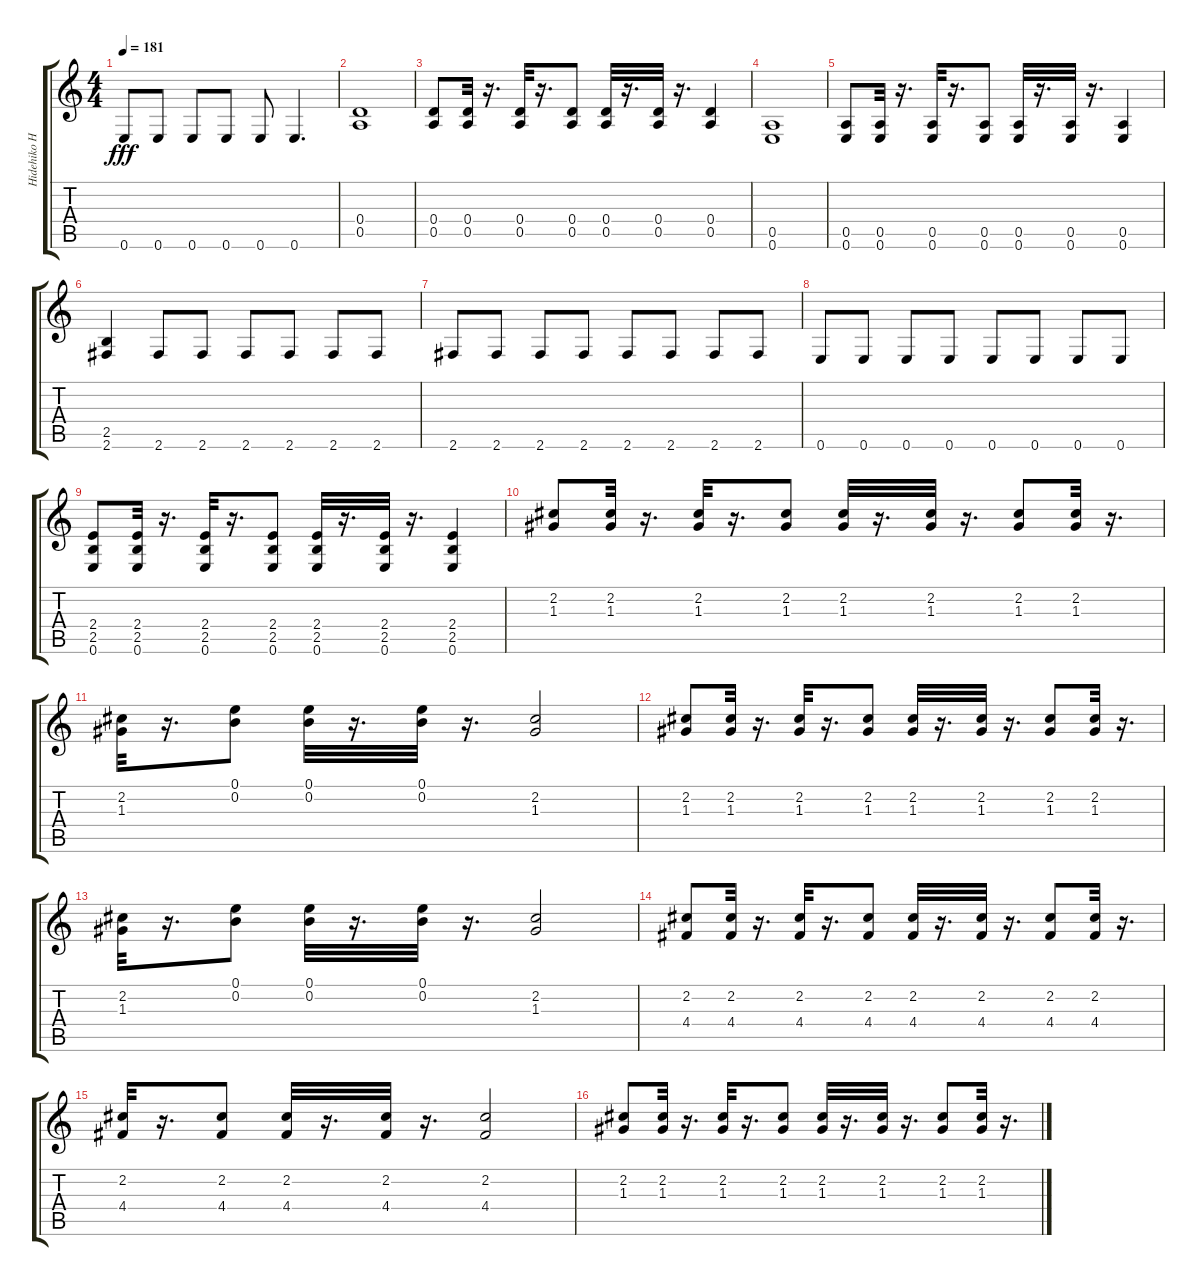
\track ("Hidehiko Hoshino" "Hidehiko H") {instrument distortionguitar}
\staff {score tabs}
\tuning (E4 B3 G3 D3 A2 E2) {hide}
\ts (4 4)
\tempo 181
\clef g2
\ks c
0.6.8{dy fff} 0.6.8 0.6.8 0.6.8 0.6.8 0.6.4{d} |
(0.4 0.5).1 |
(0.4 0.5).8 (0.4 0.5).32 r.16{d} (0.4 0.5).32 r.16{d} (0.4 0.5).8 (0.4 0.5).32 r.16{d} (0.4 0.5).32 r.16{d} (0.4 0.5).4 |
(0.5 0.6).1 |
(0.5 0.6).8 (0.5 0.6).32 r.16{d} (0.5 0.6).32 r.16{d} (0.5 0.6).8 (0.5 0.6).32 r.16{d} (0.5 0.6).32 r.16{d} (0.5 0.6).4 |
(2.5 2.6).4 2.6.8 2.6.8 2.6.8 2.6.8 2.6.8 2.6.8 |
2.6.8 2.6.8 2.6.8 2.6.8 2.6.8 2.6.8 2.6.8 2.6.8 |
0.6.8 0.6.8 0.6.8 0.6.8 0.6.8 0.6.8 0.6.8 0.6.8 |
(2.4 2.5 0.6).8 (2.4 2.5 0.6).32 r.16{d} (2.4 2.5 0.6).32 r.16{d} (2.4 2.5 0.6).8 (2.4 2.5 0.6).32 r.16{d} (2.4 2.5 0.6).32 r.16{d} (2.4 2.5 0.6).4 |
(2.2 1.3).8 (2.2 1.3).32 r.16{d} (2.2 1.3).32 r.16{d} (2.2 1.3).8 (2.2 1.3).32 r.16{d} (2.2 1.3).32 r.16{d} (2.2 1.3).8 (2.2 1.3).32 r.16{d} |
(2.2 1.3).32 r.16{d} (0.1 0.2).8 (0.1 0.2).32 r.16{d} (0.1 0.2).32 r.16{d} (2.2 1.3).2 |
(2.2 1.3).8 (2.2 1.3).32 r.16{d} (2.2 1.3).32 r.16{d} (2.2 1.3).8 (2.2 1.3).32 r.16{d} (2.2 1.3).32 r.16{d} (2.2 1.3).8 (2.2 1.3).32 r.16{d} |
(2.2 1.3).32 r.16{d} (0.1 0.2).8 (0.1 0.2).32 r.16{d} (0.1 0.2).32 r.16{d} (2.2 1.3).2 |
(2.2 4.4).8 (2.2 4.4).32 r.16{d} (2.2 4.4).32 r.16{d} (2.2 4.4).8 (2.2 4.4).32 r.16{d} (2.2 4.4).32 r.16{d} (2.2 4.4).8 (2.2 4.4).32 r.16{d} |
(2.2 4.4).32 r.16{d} (2.2 4.4).8 (2.2 4.4).32 r.16{d} (2.2 4.4).32 r.16{d} (2.2 4.4).2 |
(2.2 1.3).8 (2.2 1.3).32 r.16{d} (2.2 1.3).32 r.16{d} (2.2 1.3).8 (2.2 1.3).32 r.16{d} (2.2 1.3).32 r.16{d} (2.2 1.3).8 (2.2 1.3).32 r.16{d}
